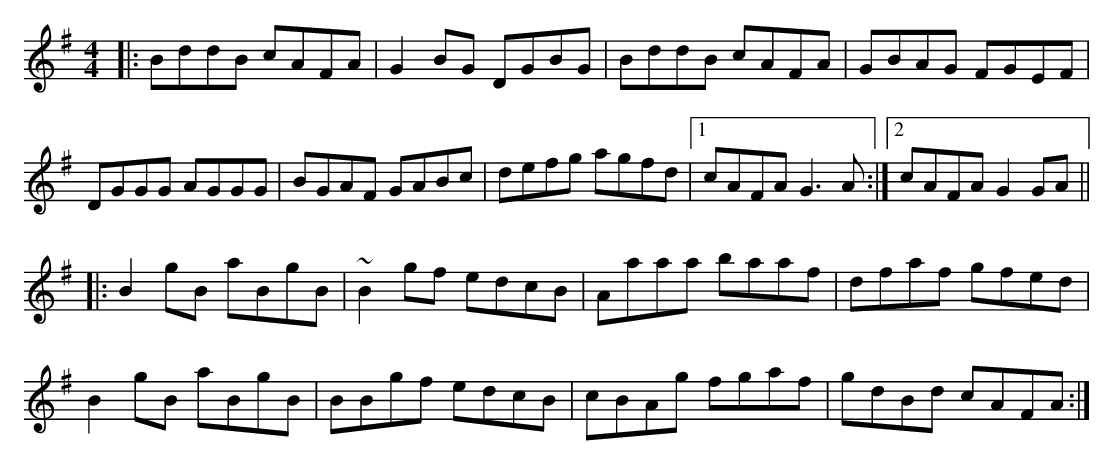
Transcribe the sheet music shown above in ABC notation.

X:1
M:4/4
K:G
|:BddB cAFA|G2BG DGBG|BddB cAFA|GBAG FGEF|
DGGG AGGG|BGAF GABc|defg agfd|1 cAFA G3 A:|2 cAFA G2 GA||
|:B2gB aBgB|~B2 gf edcB|Aaaa baaf|dfaf gfed|
B2gB aBgB|BBgf edcB|cBAg fgaf|gdBd cAFA:|
